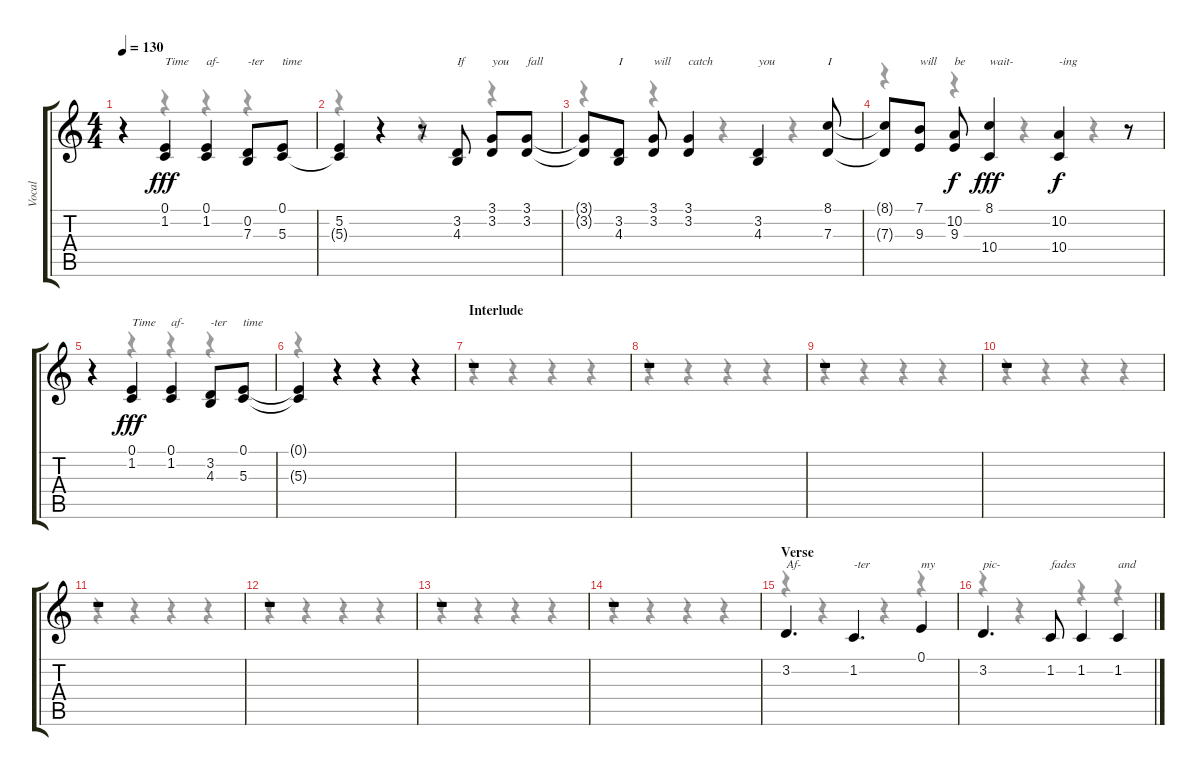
\track ("Vocal" "Vocal") {instrument lead6voice}
\staff {score tabs}
\tuning (E4 B3 G3 D3 A2 E2) {hide}
\voice
\ts (4 4)
\tempo 130
\clef g2
\ks c
r.4{dy fff} (0.1 1.2).4{txt "Time"} (0.1 1.2).4{txt "af-"} (0.2 7.3).8{txt "-ter"} (0.1 5.3).8{txt "time"} |
(5.2 5.3{t}).4 r.4 r.8 (3.2 4.3).8{txt "If"} (3.1 3.2).8{txt "you"} (3.1 3.2).8{txt "fall"} |
(3.1{t} 3.2{t}).8 (3.2 4.3).8{txt "I"} (3.1 3.2).8{txt "will"} (3.1 3.2).4{txt "catch"} (3.2 4.3).4{txt "you"} (8.1 7.3).8{txt "I"} |
(8.1{t} 7.3{t}).8 (7.1 9.3).8{txt "will"} (10.2 9.3).8{txt "be" dy f} (8.1 10.4).4{txt "wait-" dy fff} (10.2 10.4).4{txt "-ing" dy f} r.8 |
r.4 (0.1 1.2).4{txt "Time" dy fff} (0.1 1.2).4{txt "af-"} (3.2 4.3).8{txt "-ter"} (0.1 5.3).8{txt "time"} |
(0.1{t} 5.3{t}).4 r.4 r.4 r.4 |
\section ("" "Interlude")
r.1 |
r.1 |
r.1 |
r.1 |
r.1 |
r.1 |
r.1 |
r.1 |
\section ("" "Verse")
3.2.4{d txt "Af-"} 1.2.4{d txt "-ter"} 0.1.4{txt "my"} |
3.2.4{d txt "pic-"} 1.2.8{txt "fades"} 1.2.4 1.2.4{txt "and"}
\voice
\clef g2
\ottava regular
\simile none
\ks c
r.4{dy f} r.4 r.4 r.4 |
r.4 r.4 r.4 r.4 |
r.4 r.4 r.4 r.4 |
r.4 r.4 r.4 r.4 |
r.4 r.4 r.4 r.4 |
r.4 r.4 r.4 r.4 |
r.4 r.4 r.4 r.4 |
r.4 r.4 r.4 r.4 |
r.4 r.4 r.4 r.4 |
r.4 r.4 r.4 r.4 |
r.4 r.4 r.4 r.4 |
r.4 r.4 r.4 r.4 |
r.4 r.4 r.4 r.4 |
r.4 r.4 r.4 r.4 |
r.4 r.4 r.4 r.4 |
r.4 r.4 r.4 r.4
